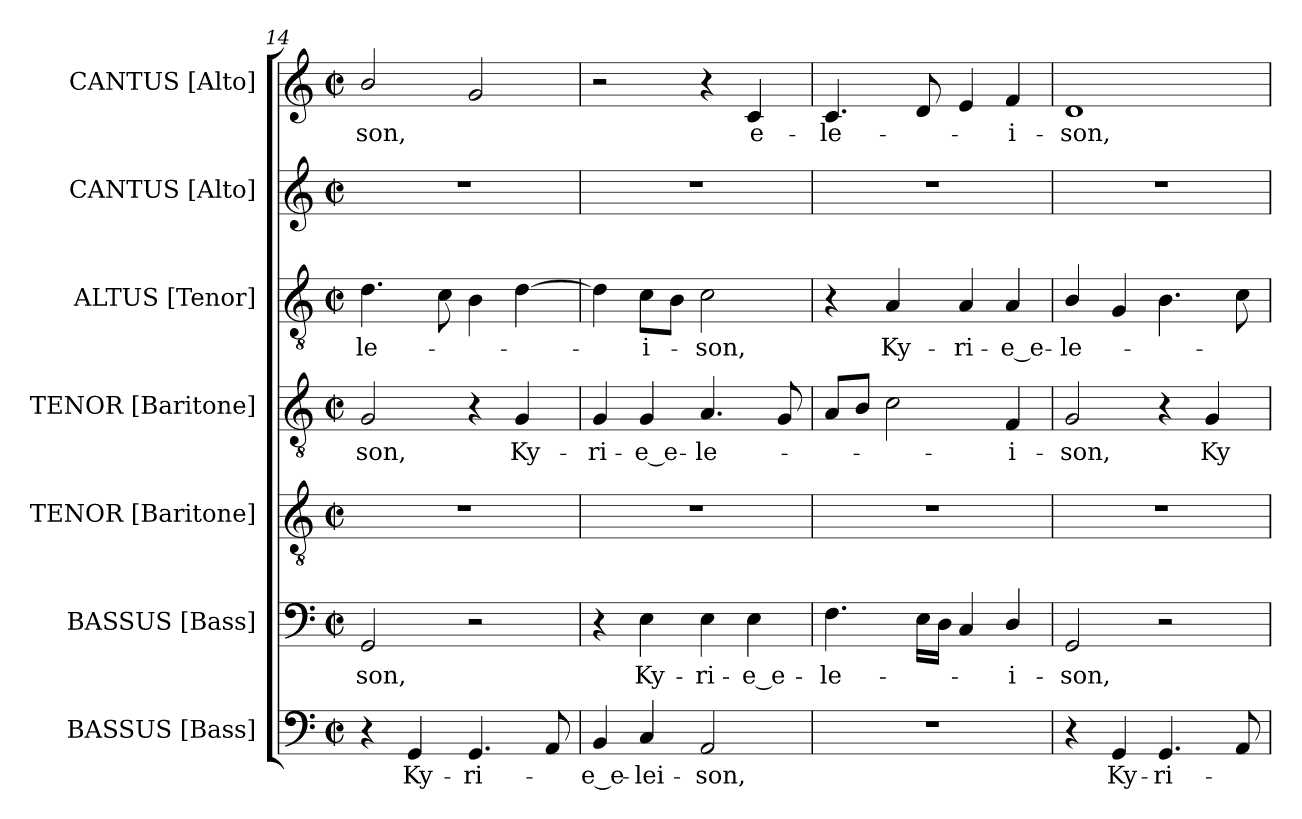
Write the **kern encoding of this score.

**kern	**text	**kern	**text	**kern	**kern	**text	**kern	**text	**kern	**kern	**text
*part7	*part7	*part6	*part6	*part5	*part4	*part4	*part3	*part3	*part2	*part1	*part1
*staff7	*staff7	*staff6	*staff6	*staff5	*staff4	*staff4	*staff3	*staff3	*staff2	*staff1	*staff1
*I"BASSUS [Bass]	*	*I"BASSUS [Bass]	*	*I"TENOR [Baritone]	*I"TENOR [Baritone]	*	*I"ALTUS [Tenor]	*	*I"CANTUS [Alto]	*I"CANTUS [Alto]	*
*I'B.	*	*I'B.	*	*I'Bar.	*I'Bar.	*	*I'T.	*	*I'A.	*I'A.	*
*clefF4	*	*clefF4	*	*clefGv2	*clefGv2	*	*clefGv2	*	*clefG2	*clefG2	*
*	*	*	*	*ITrd7c12	*ITrd7c12	*	*ITrd7c12	*	*	*	*
*k[]	*	*k[]	*	*k[]	*k[]	*	*k[]	*	*k[]	*k[]	*
*C:	*	*C:	*	*C:	*C:	*	*C:	*	*C:	*C:	*
*M2/2	*	*M2/2	*	*M2/2	*M2/2	*	*M2/2	*	*M2/2	*M2/2	*
*met(c|)	*	*met(c|)	*	*met(c|)	*met(c|)	*	*met(c|)	*	*met(c|)	*met(c|)	*
=14	=14	=14	=14	=14	=14	=14	=14	=14	=14	=14	=14
!	!	!	!LO:LY:b:color=#000000	!	!	!	!	!	!	!	!
!	!	!	!	!	!	!LO:LY:b:color=#000000	!	!	!	!	!
!	!	!	!	!	!	!	!	!LO:LY:b:color=#000000	!	!	!
!	!	!	!	!	!	!	!	!	!	!	!LO:LY:b:color=#000000
4r	.	2GGi/	-son,	1r	2GGi/	-son,	4.Di\	-le-	1r	2bi/	-son,
!	!LO:LY:b:color=#000000	!	!	!	!	!	!	!	!	!	!
4GGi/	Ky-	.	.	.	.	.	.	.	.	.	.
.	.	.	.	.	.	.	8Ci\	.	.	.	.
!	!LO:LY:b:color=#000000	!	!	!	!	!	!	!	!	!	!
4.GGi/	-ri-	2r	.	.	4r	.	4BBi\	.	.	2gi/	.
!	!	!	!	!	!	!LO:LY:b:color=#000000	!	!	!	!	!
.	.	.	.	.	4GGi/	Ky-	[>4Di\	.	.	.	.
8AAi/	.	.	.	.	.	.	.	.	.	.	.
=15	=15	=15	=15	=15	=15	=15	=15	=15	=15	=15	=15
!	!LO:LY:b:color=#000000	!	!	!	!	!	!	!	!	!	!
!	!	!	!	!	!	!LO:LY:b:color=#000000	!	!	!	!	!
4BBi/	-e_e-	4r	.	1r	4GGi/	-ri-	4Di\]	.	1r	2r	.
!	!LO:LY:b:color=#000000	!	!	!	!	!	!	!	!	!	!
!	!	!	!LO:LY:b:color=#000000	!	!	!	!	!	!	!	!
!	!	!	!	!	!	!LO:LY:b:color=#000000	!	!	!	!	!
!	!	!	!	!	!	!	!	!LO:LY:b:color=#000000	!	!	!
4Ci/	-lei-	4Ei\	Ky-	.	4GGi/	-e_e-	8Ci\L	-i-	.	.	.
.	.	.	.	.	.	.	8BBi\J	.	.	.	.
!	!LO:LY:b:color=#000000	!	!	!	!	!	!	!	!	!	!
!	!	!	!LO:LY:b:color=#000000	!	!	!	!	!	!	!	!
!	!	!	!	!	!	!LO:LY:b:color=#000000	!	!	!	!	!
!	!	!	!	!	!	!	!	!LO:LY:b:color=#000000	!	!	!
2AAi/	-son,	4Ei\	-ri-	.	4.AAi/	-le-	2Ci\	-son,	.	4r	.
!	!	!	!LO:LY:b:color=#000000	!	!	!	!	!	!	!	!
!	!	!	!	!	!	!	!	!	!	!	!LO:LY:b:color=#000000
.	.	4Ei\	-e_e-	.	.	.	.	.	.	4ci/	e-
.	.	.	.	.	8GGi/	.	.	.	.	.	.
!!LO:PB:g=z
=16	=16	=16	=16	=16	=16	=16	=16	=16	=16	=16	=16
!	!	!	!LO:LY:b:color=#000000	!	!	!	!	!	!	!	!
!	!	!	!	!	!	!	!	!	!	!	!LO:LY:b:color=#000000
1r	.	4.Fi\	-le-	1r	8AAi/L	.	4r	.	1r	4.ci/	-le-
.	.	.	.	.	8BBi/J	.	.	.	.	.	.
!	!	!	!	!	!	!	!	!LO:LY:b:color=#000000	!	!	!
.	.	.	.	.	2Ci\	.	4AAi/	Ky-	.	.	.
.	.	16Ei\LL	.	.	.	.	.	.	.	8di/	.
.	.	16Di\JJ	.	.	.	.	.	.	.	.	.
!	!	!	!	!	!	!	!	!LO:LY:b:color=#000000	!	!	!
.	.	4Ci/	.	.	.	.	4AAi/	-ri-	.	4ei/	.
!	!	!	!LO:LY:b:color=#000000	!	!	!	!	!	!	!	!
!	!	!	!	!	!	!LO:LY:b:color=#000000	!	!	!	!	!
!	!	!	!	!	!	!	!	!LO:LY:b:color=#000000	!	!	!
!	!	!	!	!	!	!	!	!	!	!	!LO:LY:b:color=#000000
.	.	4Di/	-i-	.	4FFi/	-i-	4AAi/	-e_e-	.	4fi/	-i-
=17	=17	=17	=17	=17	=17	=17	=17	=17	=17	=17	=17
!	!	!	!LO:LY:b:color=#000000	!	!	!	!	!	!	!	!
!	!	!	!	!	!	!LO:LY:b:color=#000000	!	!	!	!	!
!	!	!	!	!	!	!	!	!LO:LY:b:color=#000000	!	!	!
!	!	!	!	!	!	!	!	!	!	!	!LO:LY:b:color=#000000
4r	.	2GGi/	-son,	1r	2GGi/	-son,	4BBi/	-le-	1r	1di	-son,
!	!LO:LY:b:color=#000000	!	!	!	!	!	!	!	!	!	!
4GGi/	Ky-	.	.	.	.	.	4GGi/	.	.	.	.
!	!LO:LY:b:color=#000000	!	!	!	!	!	!	!	!	!	!
4.GGi/	-ri-	2r	.	.	4r	.	4.BBi\	.	.	.	.
!	!	!	!	!	!	!LO:LY:b:color=#000000	!	!	!	!	!
.	.	.	.	.	4GGi/	Ky-	.	.	.	.	.
8AAi/	.	.	.	.	.	.	8Ci\	.	.	.	.
=	=	=	=	=	=	=	=	=	=	=	=
*-	*-	*-	*-	*-	*-	*-	*-	*-	*-	*-	*-
